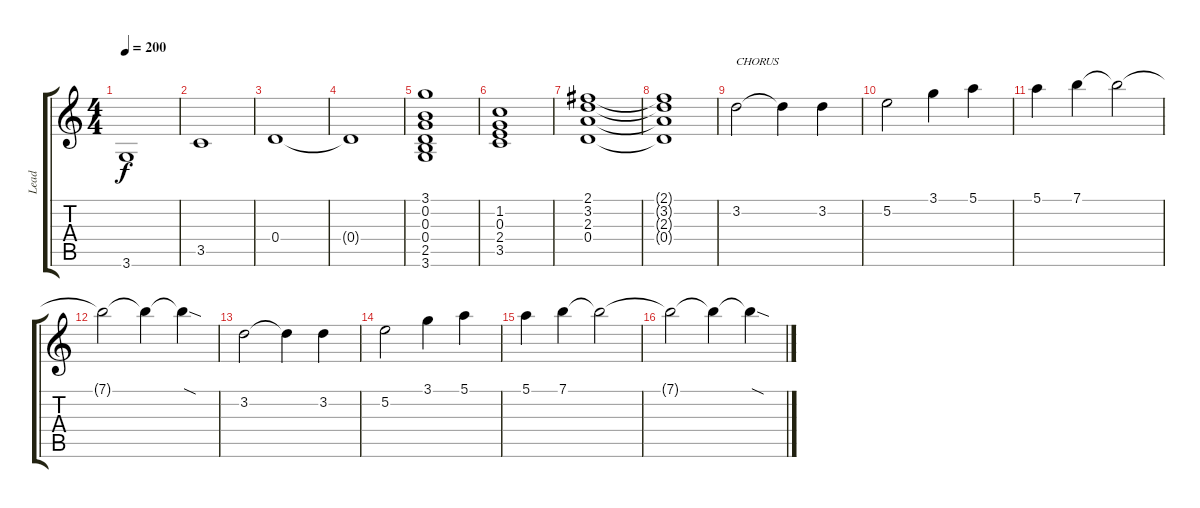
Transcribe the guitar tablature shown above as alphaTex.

\track ("Lead" "Lead") {instrument overdrivenguitar}
\staff {score tabs}
\tuning (E4 B3 G3 D3 A2 E2) {hide}
\ts (4 4)
\tempo 200
\clef g2
\ks c
3.6.1{dy f} |
3.5.1 |
0.4.1 |
0.4{t}.1 |
(3.1 0.2 0.3 0.4 2.5 3.6).1 |
(1.2 0.3 2.4 3.5).1 |
(2.1 3.2 2.3 0.4).1 |
(2.1{t} 3.2{t} 2.3{t} 0.4{t}).1 |
3.2.2{txt "CHORUS"} 3.2{t}.4 3.2.4 |
5.2.2 3.1.4 5.1.4 |
5.1.4 7.1.4 7.1{t}.2 |
7.1{t}.2 7.1{t}.4 7.1{sod t}.4 |
3.2.2 3.2{t}.4 3.2.4 |
5.2.2 3.1.4 5.1.4 |
5.1.4 7.1.4 7.1{t}.2 |
7.1{t}.2 7.1{t}.4 7.1{sod t}.4
